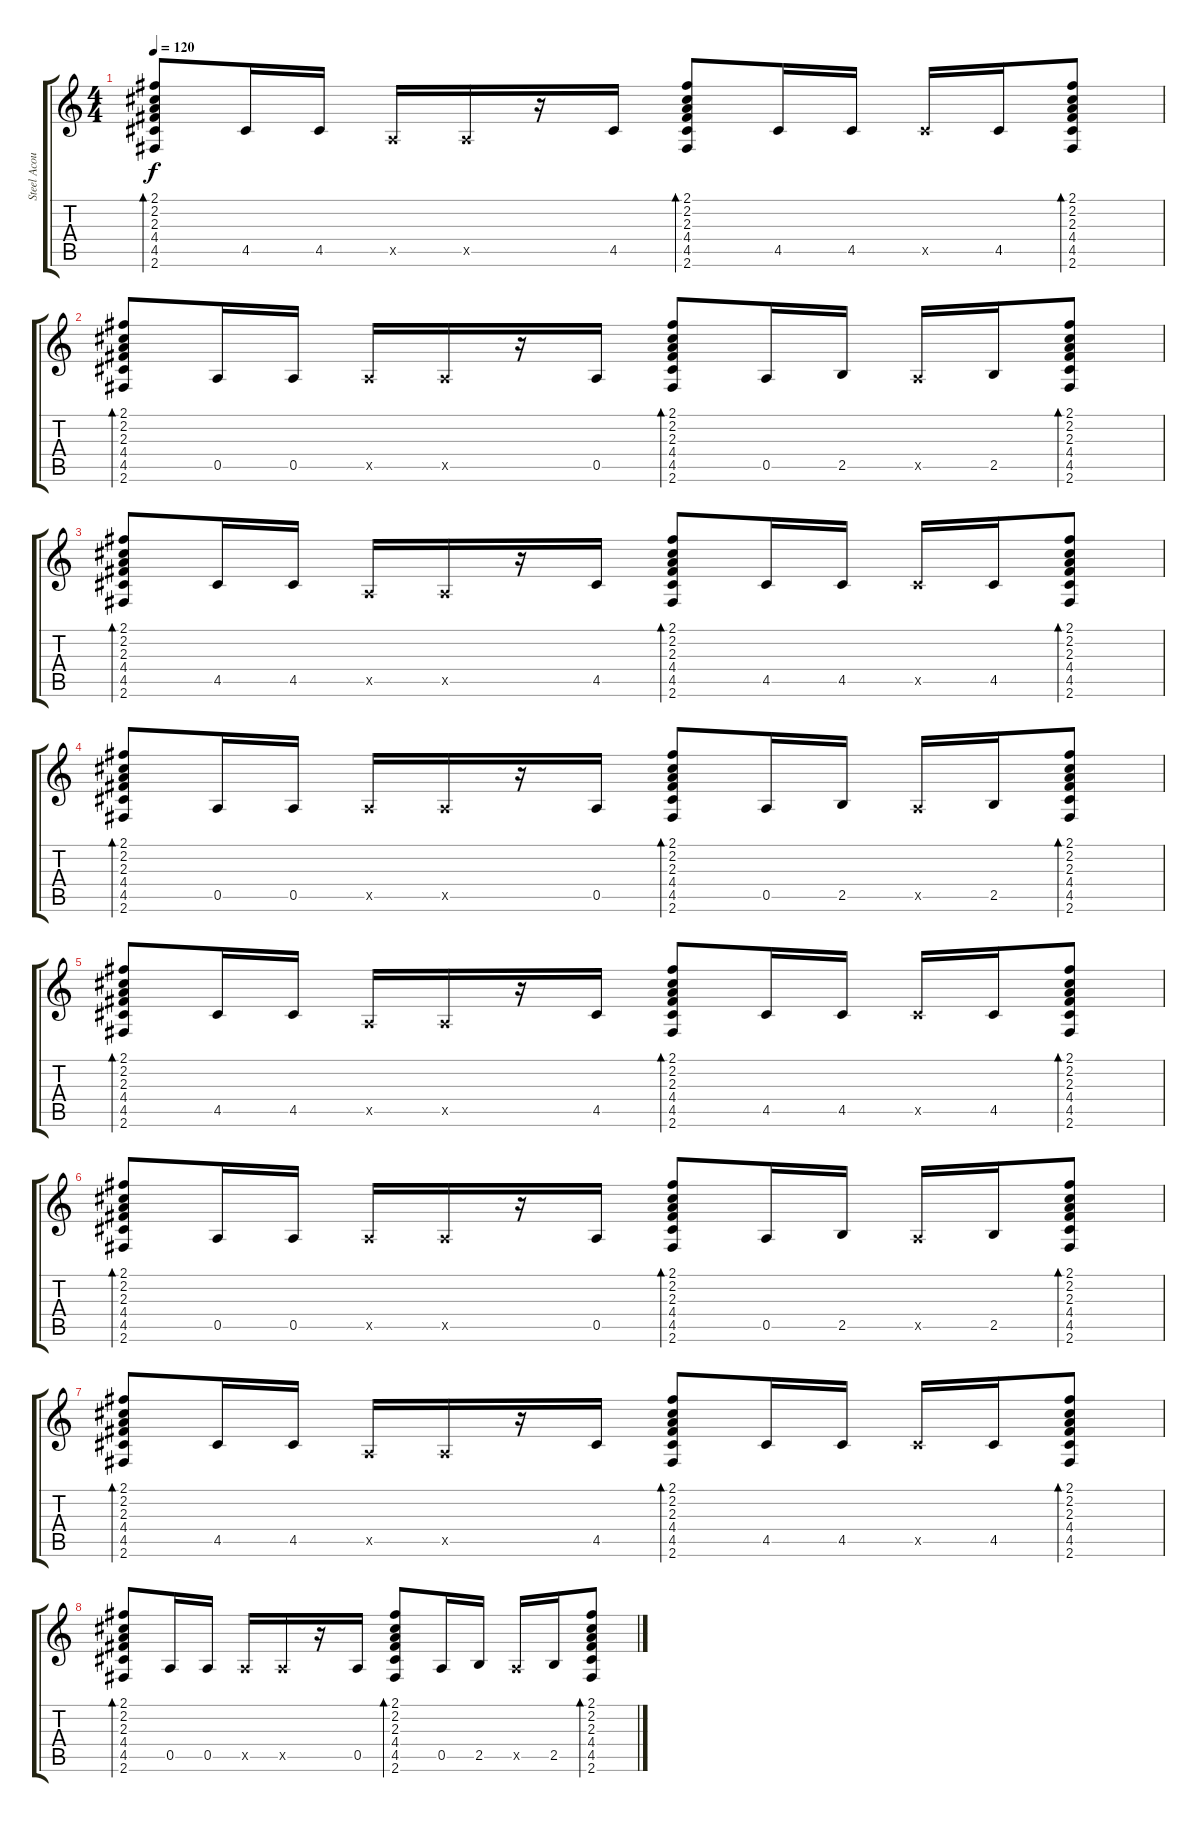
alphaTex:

\track ("Steel Acoustic" "Steel Acou") {instrument acousticguitarsteel}
\staff {score tabs}
\tuning (E4 B3 G3 D3 A2 E2) {hide}
\ts (4 4)
\tempo 120
\clef g2
\ks c
(2.1 2.2 2.3 4.4 4.5 2.6).8{bd 60 dy f instrument acousticguitarsteel} 4.5.16 4.5.16 0.5{x}.16 0.5{x}.16 r.16 4.5.16 (2.1 2.2 2.3 4.4 4.5 2.6).8{bd 60} 4.5.16 4.5.16 4.5{x}.16 4.5.16 (2.1 2.2 2.3 4.4 4.5 2.6).8{bd 60} |
(2.1 2.2 2.3 4.4 4.5 2.6).8{bd 60} 0.5.16 0.5.16 0.5{x}.16 0.5{x}.16 r.16 0.5.16 (2.1 2.2 2.3 4.4 4.5 2.6).8{bd 60} 0.5.16 2.5.16 0.5{x}.16 2.5.16 (2.1 2.2 2.3 4.4 4.5 2.6).8{bd 60} |
(2.1 2.2 2.3 4.4 4.5 2.6).8{bd 60} 4.5.16 4.5.16 0.5{x}.16 0.5{x}.16 r.16 4.5.16 (2.1 2.2 2.3 4.4 4.5 2.6).8{bd 60} 4.5.16 4.5.16 4.5{x}.16 4.5.16 (2.1 2.2 2.3 4.4 4.5 2.6).8{bd 60} |
(2.1 2.2 2.3 4.4 4.5 2.6).8{bd 60} 0.5.16 0.5.16 0.5{x}.16 0.5{x}.16 r.16 0.5.16 (2.1 2.2 2.3 4.4 4.5 2.6).8{bd 60} 0.5.16 2.5.16 0.5{x}.16 2.5.16 (2.1 2.2 2.3 4.4 4.5 2.6).8{bd 60} |
(2.1 2.2 2.3 4.4 4.5 2.6).8{bd 60} 4.5.16 4.5.16 0.5{x}.16 0.5{x}.16 r.16 4.5.16 (2.1 2.2 2.3 4.4 4.5 2.6).8{bd 60} 4.5.16 4.5.16 4.5{x}.16 4.5.16 (2.1 2.2 2.3 4.4 4.5 2.6).8{bd 60} |
(2.1 2.2 2.3 4.4 4.5 2.6).8{bd 60} 0.5.16 0.5.16 0.5{x}.16 0.5{x}.16 r.16 0.5.16 (2.1 2.2 2.3 4.4 4.5 2.6).8{bd 60} 0.5.16 2.5.16 0.5{x}.16 2.5.16 (2.1 2.2 2.3 4.4 4.5 2.6).8{bd 60} |
(2.1 2.2 2.3 4.4 4.5 2.6).8{bd 60} 4.5.16 4.5.16 0.5{x}.16 0.5{x}.16 r.16 4.5.16 (2.1 2.2 2.3 4.4 4.5 2.6).8{bd 60} 4.5.16 4.5.16 4.5{x}.16 4.5.16 (2.1 2.2 2.3 4.4 4.5 2.6).8{bd 60} |
(2.1 2.2 2.3 4.4 4.5 2.6).8{bd 60} 0.5.16 0.5.16 0.5{x}.16 0.5{x}.16 r.16 0.5.16 (2.1 2.2 2.3 4.4 4.5 2.6).8{bd 60} 0.5.16 2.5.16 0.5{x}.16 2.5.16 (2.1 2.2 2.3 4.4 4.5 2.6).8{bd 60}
